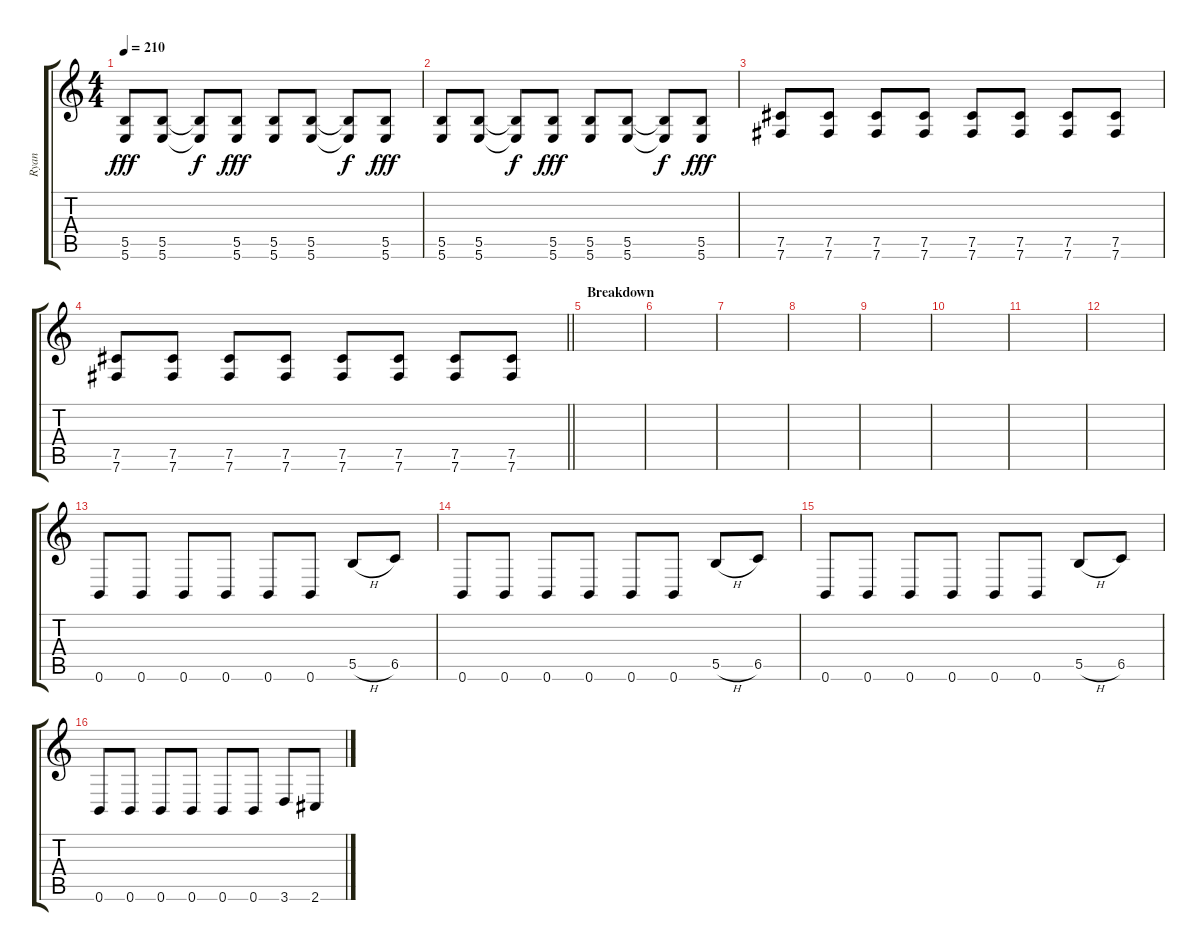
\track ("Ryan" "Ryan") {instrument distortionguitar}
\staff {score tabs}
\tuning (Db4 Ab3 E3 B2 Gb2 B1) {hide}
\ts (4 4)
\tempo 210
\clef g2
\ks c
(5.5 5.6).8{dy fff} (5.5 5.6).8 (5.5{t} 5.6{t}).8{dy f} (5.5 5.6).8{dy fff} (5.5 5.6).8 (5.5 5.6).8 (5.5{t} 5.6{t}).8{dy f} (5.5 5.6).8{dy fff} |
(5.5 5.6).8 (5.5 5.6).8 (5.5{t} 5.6{t}).8{dy f} (5.5 5.6).8{dy fff} (5.5 5.6).8 (5.5 5.6).8 (5.5{t} 5.6{t}).8{dy f} (5.5 5.6).8{dy fff} |
(7.5 7.6).8 (7.5 7.6).8 (7.5 7.6).8 (7.5 7.6).8 (7.5 7.6).8 (7.5 7.6).8 (7.5 7.6).8 (7.5 7.6).8 |
\barLineRight lightlight
(7.5 7.6).8 (7.5 7.6).8 (7.5 7.6).8 (7.5 7.6).8 (7.5 7.6).8 (7.5 7.6).8 (7.5 7.6).8 (7.5 7.6).8 |
\section ("" "Breakdown")
|
|
|
|
|
|
|
|
0.6.8 0.6.8 0.6.8 0.6.8 0.6.8 0.6.8 5.5{h}.8 6.5.8 |
0.6.8 0.6.8 0.6.8 0.6.8 0.6.8 0.6.8 5.5{h}.8 6.5.8 |
0.6.8 0.6.8 0.6.8 0.6.8 0.6.8 0.6.8 5.5{h}.8 6.5.8 |
0.6.8 0.6.8 0.6.8 0.6.8 0.6.8 0.6.8 3.6.8 2.6.8
